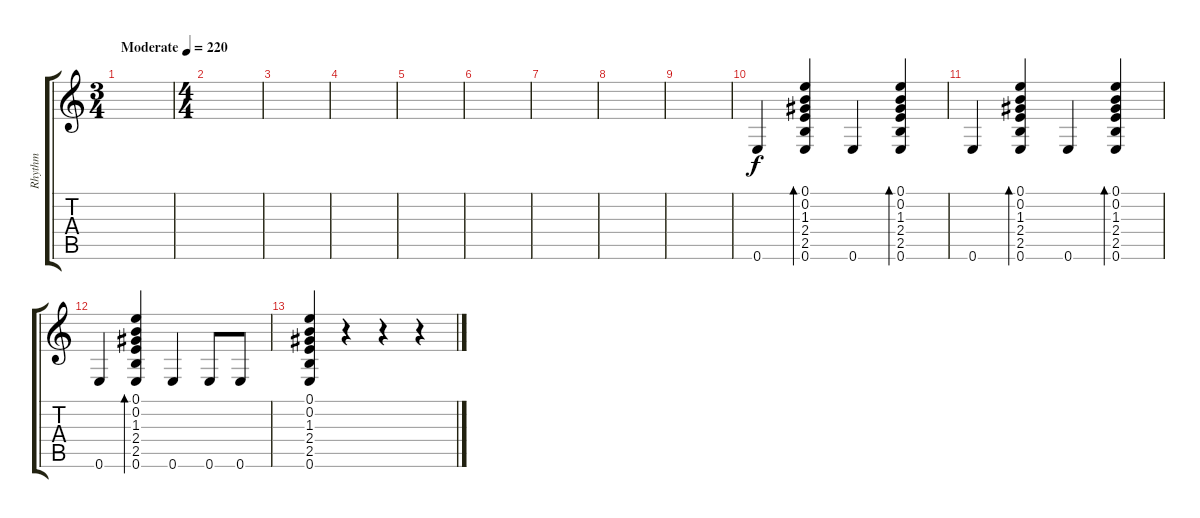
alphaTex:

\track ("Rhythm" "Rhythm") {instrument electricguitarmuted}
\staff {score tabs}
\tuning (E4 B3 G3 D3 A2 E2) {hide}
\ts (3 4)
\tempo (220 "Moderate")
\clef g2
\ks c
|
\ts (4 4)
|
|
|
|
|
|
|
|
0.6.4 (0.1 0.2 1.3 2.4 2.5 0.6).4{bd 480} 0.6.4 (0.1 0.2 1.3 2.4 2.5 0.6).4{bd 480} |
0.6.4 (0.1 0.2 1.3 2.4 2.5 0.6).4{bd 480} 0.6.4 (0.1 0.2 1.3 2.4 2.5 0.6).4{bd 480} |
0.6.4 (0.1 0.2 1.3 2.4 2.5 0.6).4{bd 480} 0.6.4 0.6.8 0.6.8 |
(0.1 0.2 1.3 2.4 2.5 0.6).4 r.4 r.4 r.4
